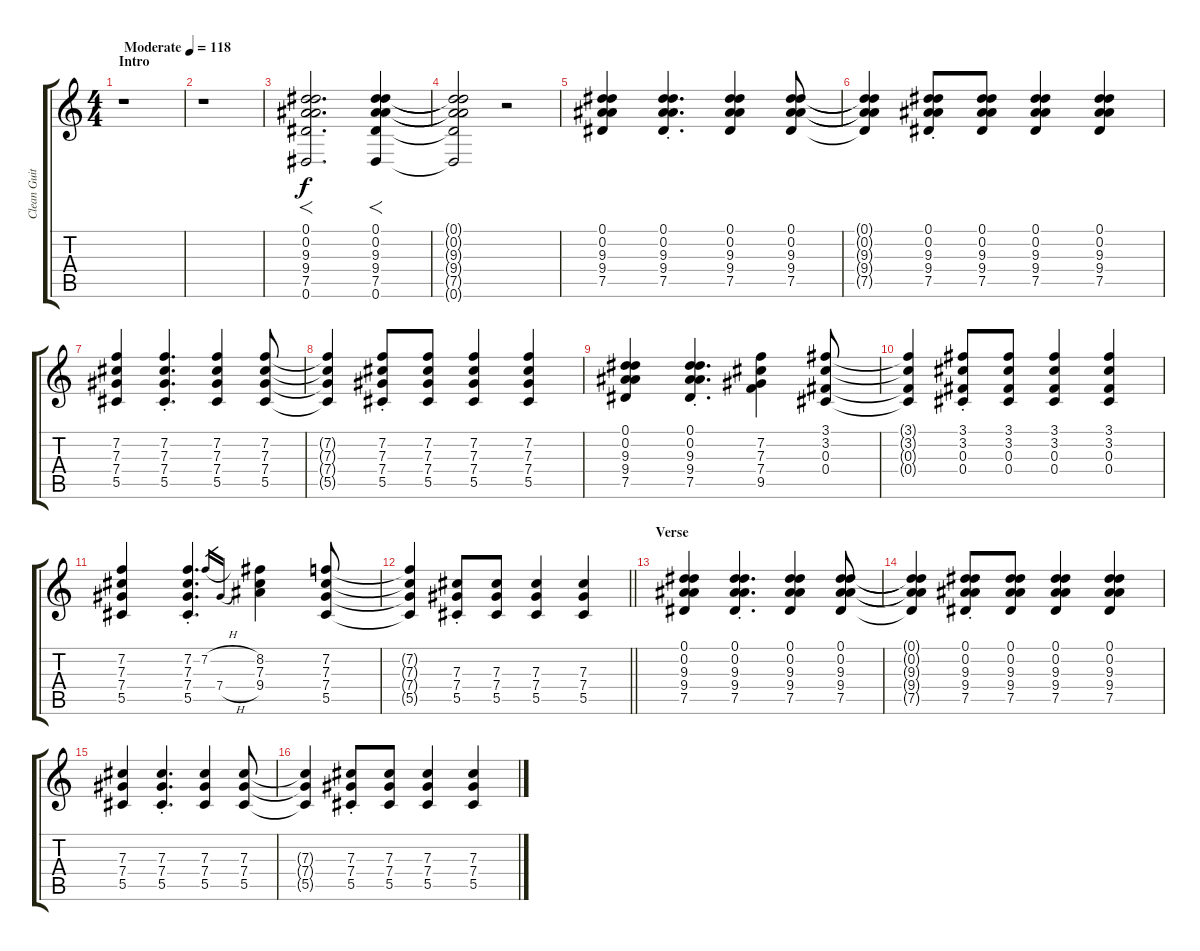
\track ("Clean Guitar" "Clean Guit") {instrument electricguitarclean}
\staff {score tabs}
\tuning (Eb4 Bb3 Gb3 Db3 Ab2 Eb2) {hide}
\ts (4 4)
\section ("" "Intro")
\tempo (118 "Moderate")
\clef g2
\ks c
r.1{dy f instrument electricguitarclean} |
r.1 |
(0.1 0.2 9.3 9.4 7.5 0.6).2{f d} (0.1 0.2 9.3 9.4 7.5 0.6).4{f} |
(0.1{t} 0.2{t} 9.3{t} 9.4{t} 7.5{t} 0.6{t}).2 r.2 |
(0.1 0.2 9.3 9.4 7.5).4 (0.1{st} 0.2{st} 9.3{st} 9.4{st} 7.5{st}).4{d} (0.1 0.2 9.3 9.4 7.5).4 (0.1 0.2 9.3 9.4 7.5).8 |
(0.1{t} 0.2{t} 9.3{t} 9.4{t} 7.5{t}).4 (0.1{st} 0.2{st} 9.3{st} 9.4{st} 7.5{st}).8 (0.1 0.2 9.3 9.4 7.5).8 (0.1 0.2 9.3 9.4 7.5).4 (0.1 0.2 9.3 9.4 7.5).4 |
(7.2 7.3 7.4 5.5).4 (7.2{st} 7.3{st} 7.4{st} 5.5{st}).4{d} (7.2 7.3 7.4 5.5).4 (7.2 7.3 7.4 5.5).8 |
(7.2{t} 7.3{t} 7.4{t} 5.5{t}).4 (7.2{st} 7.3{st} 7.4{st} 5.5{st}).8 (7.2 7.3 7.4 5.5).8 (7.2 7.3 7.4 5.5).4 (7.2 7.3 7.4 5.5).4 |
(0.1 0.2 9.3 9.4 7.5).4 (0.1{st} 0.2{st} 9.3{st} 9.4{st} 7.5{st}).4{d} (7.2 7.3 7.4 9.5).4 (3.1 3.2 0.3 0.4).8 |
(3.1{t} 3.2{t} 0.3{t} 0.4{t}).4 (3.1{st} 3.2{st} 0.3{st} 0.4{st}).8 (3.1 3.2 0.3 0.4).8 (3.1 3.2 0.3 0.4).4 (3.1 3.2 0.3 0.4).4 |
(7.2 7.3 7.4 5.5).4 (7.2{st} 7.3{st} 7.4{st} 5.5{st}).4{d} 7.2{h}.16{gr} 7.4{h}.16{gr} (8.2 7.3 9.4).4 (7.2 7.3 7.4 5.5).8 |
\barLineRight lightlight
(7.2{t} 7.3{t} 7.4{t} 5.5{t}).4 (7.3{st} 7.4{st} 5.5{st}).8 (7.3 7.4 5.5).8 (7.3 7.4 5.5).4 (7.3 7.4 5.5).4 |
\section ("" "Verse")
(0.1 0.2 9.3 9.4 7.5).4 (0.1{st} 0.2{st} 9.3{st} 9.4{st} 7.5{st}).4{d} (0.1 0.2 9.3 9.4 7.5).4 (0.1 0.2 9.3 9.4 7.5).8 |
(0.1{t} 0.2{t} 9.3{t} 9.4{t} 7.5{t}).4 (0.1{st} 0.2{st} 9.3{st} 9.4{st} 7.5{st}).8 (0.1 0.2 9.3 9.4 7.5).8 (0.1 0.2 9.3 9.4 7.5).4 (0.1 0.2 9.3 9.4 7.5).4 |
(7.3 7.4 5.5).4 (7.3{st} 7.4{st} 5.5{st}).4{d} (7.3 7.4 5.5).4 (7.3 7.4 5.5).8 |
(7.3{t} 7.4{t} 5.5{t}).4 (7.3{st} 7.4{st} 5.5{st}).8 (7.3 7.4 5.5).8 (7.3 7.4 5.5).4 (7.3 7.4 5.5).4
